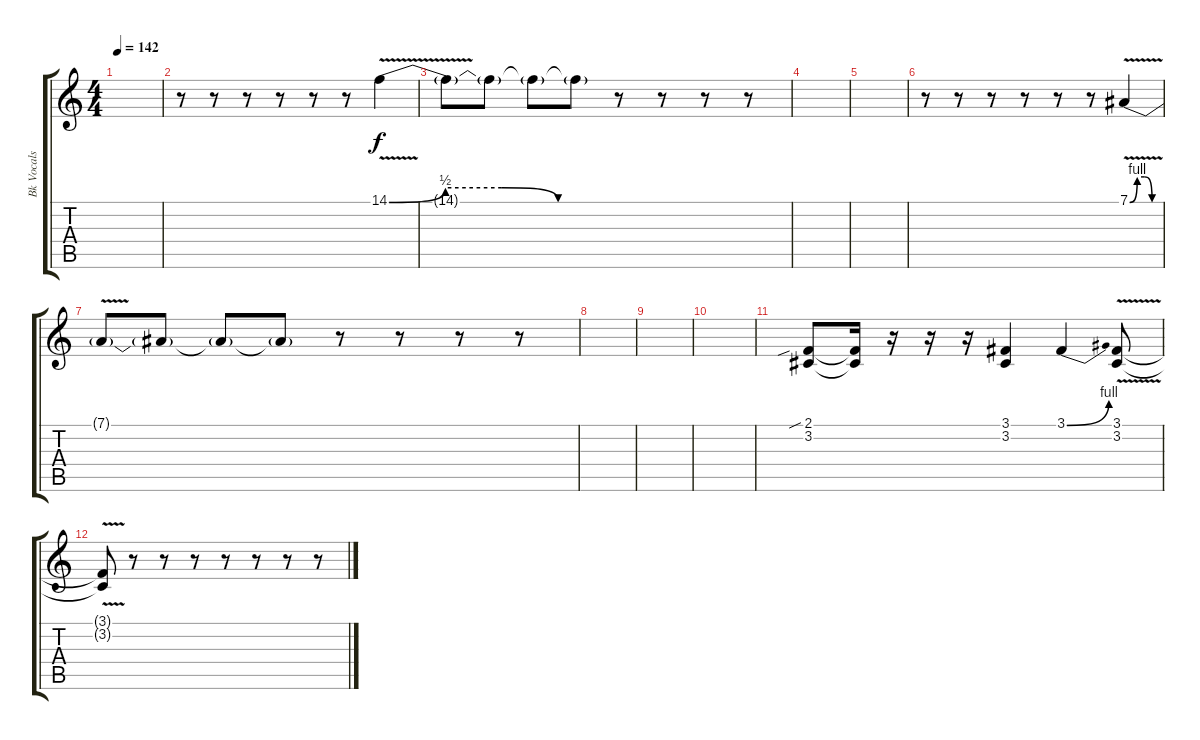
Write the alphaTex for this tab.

\track ("Bk Vocals" "Bk Vocals") {instrument reedorgan}
\staff {score tabs}
\tuning (Eb4 Bb3 Gb3 Db3 Ab2 Eb2) {hide}
\ts (4 4)
\tempo 142
\clef g2
\ks c
|
r.8 r.8 r.8 r.8 r.8 r.8 14.1{be (custom 0 0 15 2 30 2 45 0 60 0) v}.4 |
14.1{t}.8 14.1{t}.8 14.1{t}.8 14.1{t}.8 r.8 r.8 r.8 r.8 |
|
|
r.8 r.8 r.8 r.8 r.8 r.8 7.1{be (custom 0 0 15 4 30 4 45 0 60 0) v}.4 |
7.1{t}.8 7.1{t}.8 7.1{t}.8 7.1{t}.8 r.8 r.8 r.8 r.8 |
|
|
|
(2.1{sib} 3.2).8 (2.1{t} 3.2{t}).16 r.16 r.16 r.16 (3.1 3.2).4 3.1{be (bend 0 0 60 4)}.4 (3.1{v} 3.2{v}).8 |
(3.1{t} 3.2{t}).8 r.8 r.8 r.8 r.8 r.8 r.8 r.8
